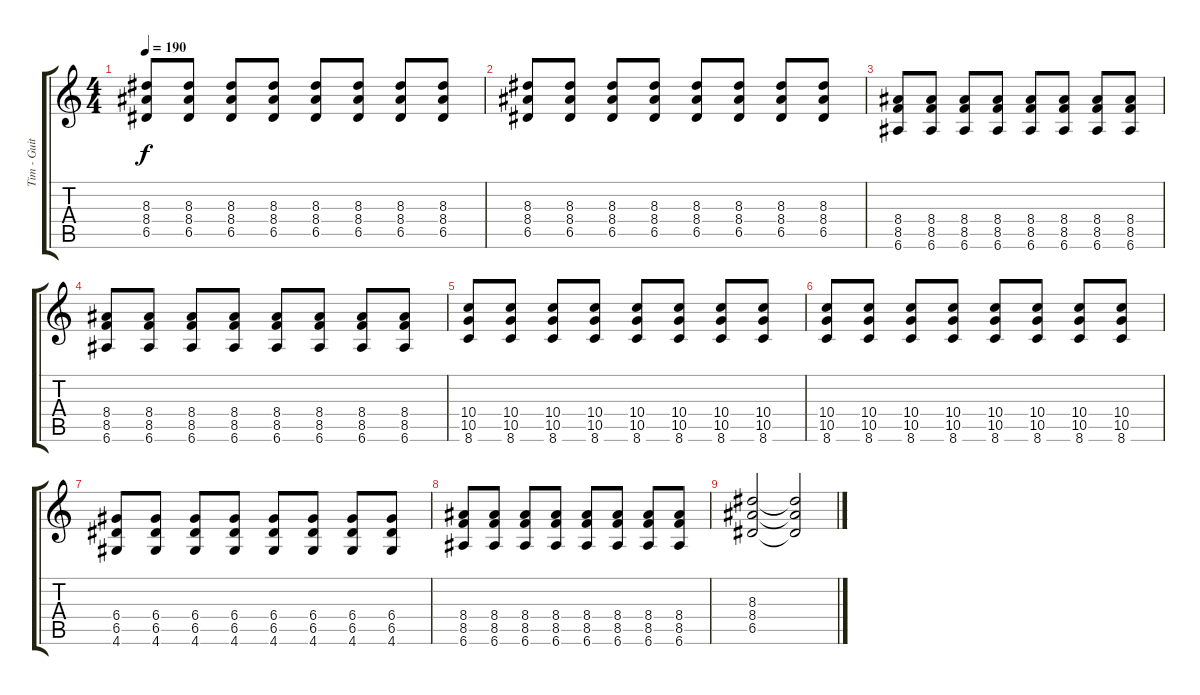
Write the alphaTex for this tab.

\track ("Tim - Guitar" "Tim - Guit") {instrument distortionguitar}
\staff {score tabs}
\tuning (E4 B3 G3 D3 A2 E2) {hide}
\ts (4 4)
\tempo 190
\clef g2
\ks c
(8.3 8.4 6.5).8{dy f} (8.3 8.4 6.5).8 (8.3 8.4 6.5).8 (8.3 8.4 6.5).8 (8.3 8.4 6.5).8 (8.3 8.4 6.5).8 (8.3 8.4 6.5).8 (8.3 8.4 6.5).8 |
(8.3 8.4 6.5).8 (8.3 8.4 6.5).8 (8.3 8.4 6.5).8 (8.3 8.4 6.5).8 (8.3 8.4 6.5).8 (8.3 8.4 6.5).8 (8.3 8.4 6.5).8 (8.3 8.4 6.5).8 |
(8.4 8.5 6.6).8 (8.4 8.5 6.6).8 (8.4 8.5 6.6).8 (8.4 8.5 6.6).8 (8.4 8.5 6.6).8 (8.4 8.5 6.6).8 (8.4 8.5 6.6).8 (8.4 8.5 6.6).8 |
(8.4 8.5 6.6).8 (8.4 8.5 6.6).8 (8.4 8.5 6.6).8 (8.4 8.5 6.6).8 (8.4 8.5 6.6).8 (8.4 8.5 6.6).8 (8.4 8.5 6.6).8 (8.4 8.5 6.6).8 |
(10.4 10.5 8.6).8 (10.4 10.5 8.6).8 (10.4 10.5 8.6).8 (10.4 10.5 8.6).8 (10.4 10.5 8.6).8 (10.4 10.5 8.6).8 (10.4 10.5 8.6).8 (10.4 10.5 8.6).8 |
(10.4 10.5 8.6).8 (10.4 10.5 8.6).8 (10.4 10.5 8.6).8 (10.4 10.5 8.6).8 (10.4 10.5 8.6).8 (10.4 10.5 8.6).8 (10.4 10.5 8.6).8 (10.4 10.5 8.6).8 |
(6.4 6.5 4.6).8 (6.4 6.5 4.6).8 (6.4 6.5 4.6).8 (6.4 6.5 4.6).8 (6.4 6.5 4.6).8 (6.4 6.5 4.6).8 (6.4 6.5 4.6).8 (6.4 6.5 4.6).8 |
(8.4 8.5 6.6).8 (8.4 8.5 6.6).8 (8.4 8.5 6.6).8 (8.4 8.5 6.6).8 (8.4 8.5 6.6).8 (8.4 8.5 6.6).8 (8.4 8.5 6.6).8 (8.4 8.5 6.6).8 |
(8.3 8.4 6.5).2 (8.3{t} 8.4{t} 6.5{t}).2
